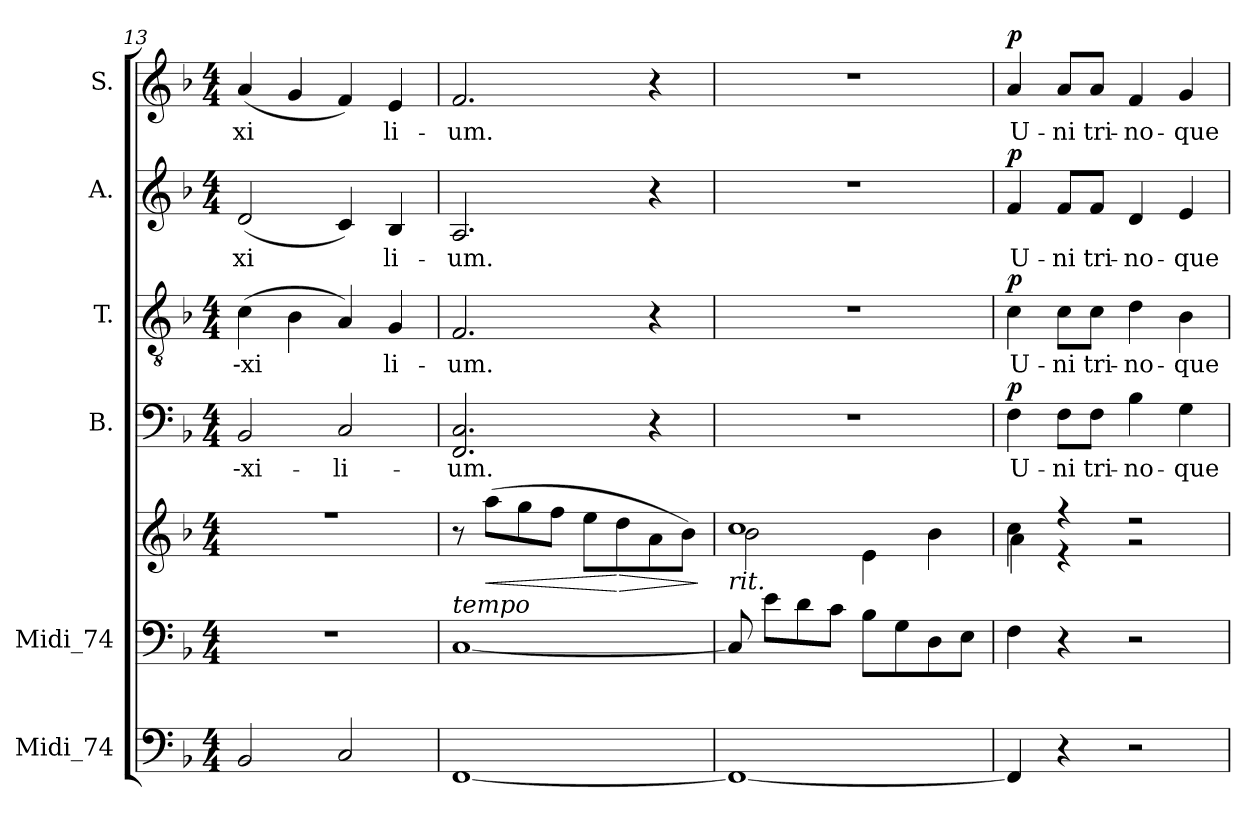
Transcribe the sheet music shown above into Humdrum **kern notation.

**kern	**kern	**kern	**dynam	**kern	**text	**dynam	**kern	**text	**dynam	**kern	**text	**dynam	**kern	**text	**dynam
*part6	*part5	*part5	*part5	*part4	*part4	*part4	*part3	*part3	*part3	*part2	*part2	*part2	*part1	*part1	*part1
*staff7	*staff6	*staff5	*staff5/6	*staff4	*staff4	*staff4	*staff3	*staff3	*staff3	*staff2	*staff2	*staff2	*staff1	*staff1	*staff1
*I"Midi_74	*I"Midi_74	*	*	*I"B.	*	*	*I"T.	*	*	*I"A.	*	*	*I"S.	*	*
!!LO:LB:g=z
*clefF4	*clefF4	*clefG2	*	*clefF4	*	*	*clefGv2	*	*	*clefG2	*	*	*clefG2	*	*
*k[b-]	*k[b-]	*k[b-]	*	*k[b-]	*	*	*k[b-]	*	*	*k[b-]	*	*	*k[b-]	*	*
*F:	*F:	*F:	*	*F:	*	*	*F:	*	*	*F:	*	*	*F:	*	*
*M4/4	*M4/4	*M4/4	*	*M4/4	*	*	*M4/4	*	*	*M4/4	*	*	*M4/4	*	*
=13	=13	=13	=13	=13	=13	=13	=13	=13	=13	=13	=13	=13	=13	=13	=13
*	*	*^	*	*	*	*	*	*	*	*	*	*	*	*	*
!	!	!	!	!	!	!LO:LY:b	!	!	!LO:LY:b	!	!	!LO:LY:b	!	!	!LO:LY:b	!
2BB-	1r	1r	1ryy	.	2BB-	--xi-	.	(>4c	--xi	.	(<2d	-xi	.	(<4a	-xi	.
.	.	.	.	.	.	.	.	4B-	.	.	.	.	.	4g	.	.
!	!	!	!	!	!	!LO:LY:b	!	!	!	!	!	!	!	!	!	!
2C	.	.	.	.	2C	-li-	.	4A)	.	.	4c)	.	.	4f)	.	.
!	!	!	!	!	!	!	!	!	!LO:LY:b	!	!	!LO:LY:b	!	!	!LO:LY:b	!
.	.	.	.	.	.	.	.	4G	li-	.	4B-	li-	.	4e	li-	.
=14	=14	=14	=14	=14	=14	=14	=14	=14	=14	=14	=14	=14	=14	=14	=14	=14
!	!LO:TX:a:i:t=tempo	!	!	!	!	!	!	!	!	!	!	!	!	!	!	!
!	!	!	!	!LO:DY:b	!	!LO:LY:b	!	!	!LO:LY:b	!	!	!LO:LY:b	!	!	!LO:LY:b	!
[1FF	[1C	8r	1ryy	pp	2.FF 2.C	-um.	.	2.F	-um.	.	2.A	-um.	.	2.f	-um.	.
!	!	!	!	!LO:HP:b	!	!	!	!	!	!	!	!	!	!	!	!
.	.	(>8aa\L	.	<	.	.	.	.	.	.	.	.	.	.	.	.
.	.	8gg\	.	.	.	.	.	.	.	.	.	.	.	.	.	.
.	.	8ff\J	.	.	.	.	.	.	.	.	.	.	.	.	.	.
.	.	8ee\L	.	.	.	.	.	.	.	.	.	.	.	.	.	.
!	!	!	!	!LO:HP:n=1:b	!	!	!	!	!	!	!	!	!	!	!	!
.	.	8dd\	.	[ >	.	.	.	.	.	.	.	.	.	.	.	.
.	.	8a\	.	.	4r	.	.	4r	.	.	4r	.	.	4r	.	.
.	.	8b-\J)	.	.	.	.	.	.	.	.	.	.	.	.	.	.
*	*	*v	*v	*	*	*	*	*	*	*	*	*	*	*	*	*
.	.	.	]	.	.	.	.	.	.	.	.	.	.	.	.
=15	=15	=15	=15	=15	=15	=15	=15	=15	=15	=15	=15	=15	=15	=15	=15
*	*	*^	*	*	*	*	*	*	*	*	*	*	*	*	*
!	!	!LO:TX:b:i:t=rit.	!	!	!	!	!	!	!	!	!	!	!	!	!	!
1FF_	8C]	1cc/	2b-\	.	1r	.	.	1r	.	.	1r	.	.	1r	.	.
.	8eL	.	.	.	.	.	.	.	.	.	.	.	.	.	.	.
.	8d	.	.	.	.	.	.	.	.	.	.	.	.	.	.	.
.	8cJ	.	.	.	.	.	.	.	.	.	.	.	.	.	.	.
.	8B-L	.	4e\	.	.	.	.	.	.	.	.	.	.	.	.	.
.	8G	.	.	.	.	.	.	.	.	.	.	.	.	.	.	.
.	8D	.	4b-\	.	.	.	.	.	.	.	.	.	.	.	.	.
.	8EJ	.	.	.	.	.	.	.	.	.	.	.	.	.	.	.
=16	=16	=16	=16	=16	=16	=16	=16	=16	=16	=16	=16	=16	=16	=16	=16	=16
!	!	!	!	!	!	!LO:LY:b	!LO:DY:a	!	!LO:LY:b	!LO:DY:a	!	!LO:LY:b	!LO:DY:a	!	!LO:LY:b	!LO:DY:a
4FF]	4F	4cc\	4a\	.	4F	U-	p	4c	U-	p	4f	U-	p	4a	U-	p
!	!	!	!	!	!	!LO:LY:b	!	!	!LO:LY:b	!	!	!LO:LY:b	!	!	!LO:LY:b	!
4r	4r	4r	4r	.	8FL	-ni	.	8cL	-ni	.	8fL	-ni	.	8aL	-ni	.
!	!	!	!	!	!	!LO:LY:b	!	!	!LO:LY:b	!	!	!LO:LY:b	!	!	!LO:LY:b	!
.	.	.	.	.	8FJ	tri-	.	8cJ	tri-	.	8fJ	tri-	.	8aJ	tri-	.
!	!	!	!	!	!	!LO:LY:b	!	!	!LO:LY:b	!	!	!LO:LY:b	!	!	!LO:LY:b	!
2r	2r	2r	2r	.	4B-	-no-	.	4d	-no-	.	4d	-no-	.	4f	-no-	.
!	!	!	!	!	!	!LO:LY:b	!	!	!LO:LY:b	!	!	!LO:LY:b	!	!	!LO:LY:b	!
.	.	.	.	.	4G	-que	.	4B-	-que	.	4e	-que	.	4g	-que	.
*	*	*v	*v	*	*	*	*	*	*	*	*	*	*	*	*	*
=	=	=	=	=	=	=	=	=	=	=	=	=	=	=	=
*-	*-	*-	*-	*-	*-	*-	*-	*-	*-	*-	*-	*-	*-	*-	*-
